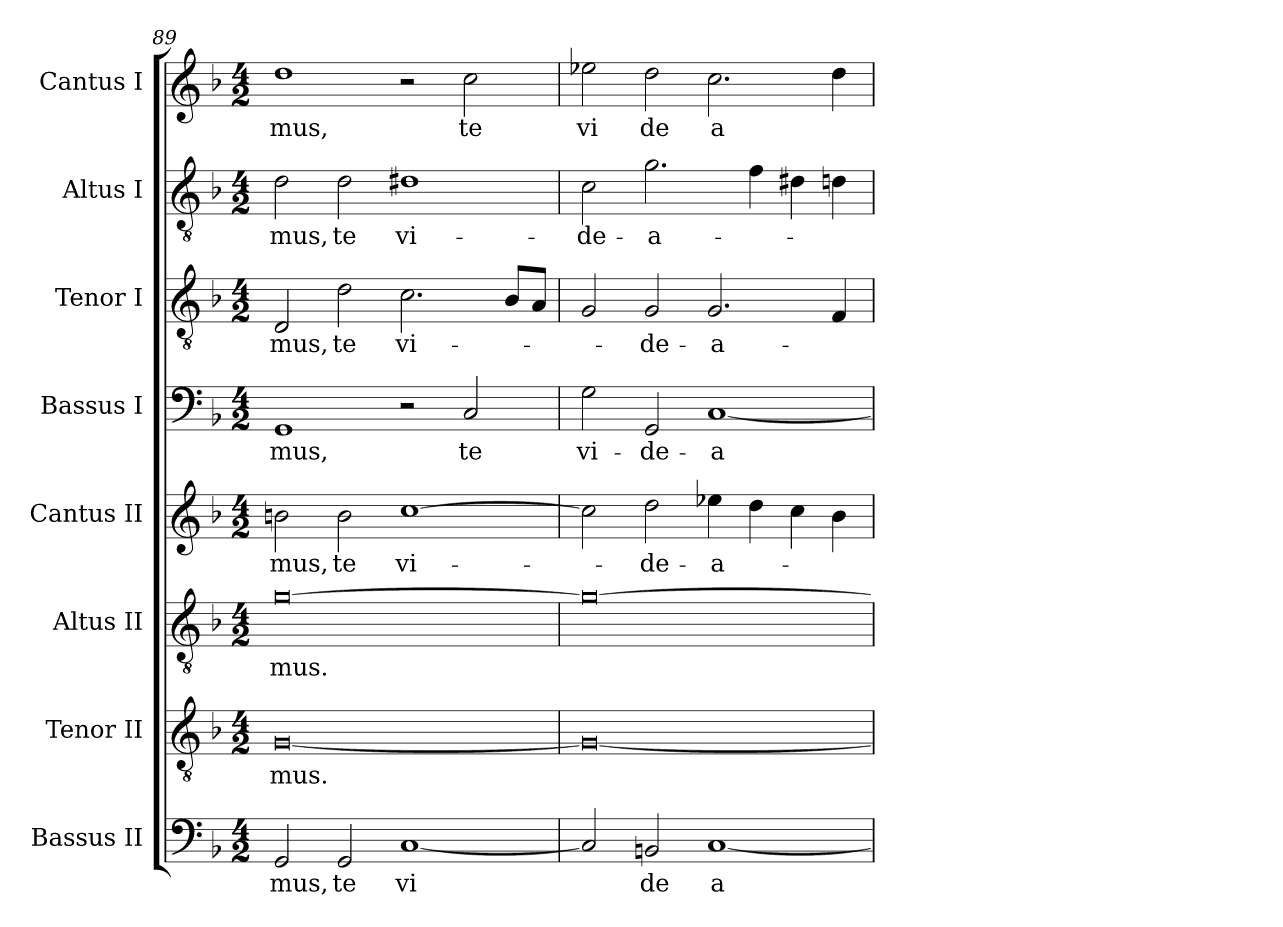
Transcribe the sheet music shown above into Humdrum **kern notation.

**kern	**text	**kern	**text	**kern	**text	**kern	**text	**kern	**text	**kern	**text	**kern	**text	**kern	**text
*part8	*part8	*part7	*part7	*part6	*part6	*part5	*part5	*part4	*part4	*part3	*part3	*part2	*part2	*part1	*part1
*staff8	*staff8	*staff7	*staff7	*staff6	*staff6	*staff5	*staff5	*staff4	*staff4	*staff3	*staff3	*staff2	*staff2	*staff1	*staff1
*I"Bassus II	*	*I"Tenor II	*	*I"Altus II	*	*I"Cantus II	*	*I"Bassus I	*	*I"Tenor I	*	*I"Altus I	*	*I"Cantus I	*
*clefF4	*	*clefGv2	*	*clefGv2	*	*clefG2	*	*clefF4	*	*clefGv2	*	*clefGv2	*	*clefG2	*
*ITrd-3c-5	*	*ITrd-3c-5	*	*ITrd-3c-5	*	*	*	*ITrd-3c-5	*	*ITrd-3c-5	*	*ITrd-3c-5	*	*	*
*k[b-e-]	*	*k[b-e-]	*	*k[b-e-]	*	*k[b-]	*	*k[b-e-]	*	*k[b-e-]	*	*k[b-e-]	*	*k[b-]	*
*B-:	*	*B-:	*	*B-:	*	*F:	*	*B-:	*	*B-:	*	*B-:	*	*F:	*
*M4/2	*	*M4/2	*	*M4/2	*	*M4/2	*	*M4/2	*	*M4/2	*	*M4/2	*	*M4/2	*
=89	=89	=89	=89	=89	=89	=89	=89	=89	=89	=89	=89	=89	=89	=89	=89
!	!LO:LY:b:cj	!	!LO:LY:b	!	!LO:LY:b	!	!LO:LY:b:cj	!	!LO:LY:b:cj	!	!LO:LY:b:cj	!	!LO:LY:b:cj	!	!LO:LY:b:cj
2C/	mus,	[<0c	-mus.	[>0cc	mus.	2bn\	-mus,	1C	-mus,	2G/	-mus,	2g\	-mus,	1dd	mus,
!	!LO:LY:b:cj	!	!	!	!	!	!LO:LY:b:cj	!	!	!	!LO:LY:b:cj	!	!LO:LY:b:cj	!	!
2C/	te	.	.	.	.	2b\	te	.	.	2g\	te	2g\	te	.	.
!	!LO:LY:b:cj	!	!	!	!	!	!LO:LY:b:cj	!	!	!	!LO:LY:b:cj	!	!LO:LY:b:cj	!	!
[<1F	vi	.	.	.	.	[>1cc	vi-	2r	.	2.f\	vi-	1g#X	vi-	2r	.
!	!	!	!	!	!	!	!	!	!LO:LY:b:cj	!	!	!	!	!	!LO:LY:b:cj
.	.	.	.	.	.	.	.	2F/	te	.	.	.	.	2cc\	te
.	.	.	.	.	.	.	.	.	.	8e-/L	.	.	.	.	.
.	.	.	.	.	.	.	.	.	.	8d/J	.	.	.	.	.
=90	=90	=90	=90	=90	=90	=90	=90	=90	=90	=90	=90	=90	=90	=90	=90
!	!	!	!	!	!	!	!	!	!LO:LY:b:cj	!	!	!	!LO:LY:b:cj	!	!LO:LY:b:cj
2F/]	.	0c_<	.	0cc_>	.	2cc\]	.	2c\	vi-	2c/	.	2f\	-de-	2ee-X\	vi
!	!LO:LY:b:cj	!	!	!	!	!	!LO:LY:b:cj	!	!LO:LY:b:cj	!	!LO:LY:b:cj	!	!LO:LY:b:cj	!	!LO:LY:b:cj
2En/	de	.	.	.	.	2dd\	-de-	2C/	-de-	2c/	-de-	2.cc\	-a-	2dd\	de
!	!LO:LY:b:rj	!	!	!	!	!	!LO:LY:b:cj	!	!LO:LY:b:rj	!	!LO:LY:b:cj	!	!	!	!LO:LY:b:cj
[<1F	a	.	.	.	.	4ee-X\	-a-	[<1F	-a-	2.c/	-a-	.	.	2.cc\	a
.	.	.	.	.	.	4dd\	.	.	.	.	.	4b-\	.	.	.
.	.	.	.	.	.	4cc\	.	.	.	.	.	4g#X\	.	.	.
.	.	.	.	.	.	4b-\	.	.	.	4B-/	.	4g\	.	4dd\	.
=	=	=	=	=	=	=	=	=	=	=	=	=	=	=	=
*-	*-	*-	*-	*-	*-	*-	*-	*-	*-	*-	*-	*-	*-	*-	*-
